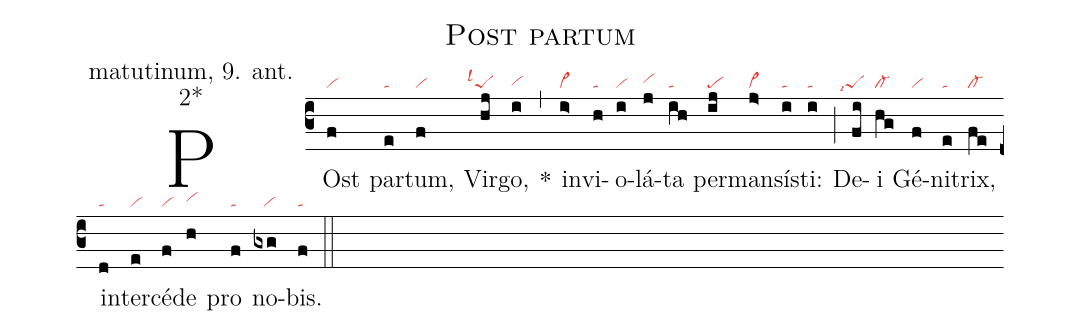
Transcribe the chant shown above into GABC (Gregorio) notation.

name: Post partum;
office-part: matutinum, 9. ant.;
mode: 2*;
nabc-lines: 1;
%%
(c3)
POst(f|vi) par(e|ta)tum,(f|vi) Vir(hj|````peSlsl1)go,(i|vihg) *(,)
in(i>|vi>)vi(h|ta)o(i|vi)lá(j|vihh)ta(ih|ta) per(ij|pe)man(j>|vi>)sí(i|ta)sti:(i|ta) (;)
De(fi|````peSlsi7)i(hg|cl-) Gé(f|vi)ni(e|ta)trix,(fe|cl-) in(d|ta)ter(e|vi)cé(f|vi)de(h|vihh) pro(f|ta) no(gxg|///vi)bis.(f|ta) (::)
